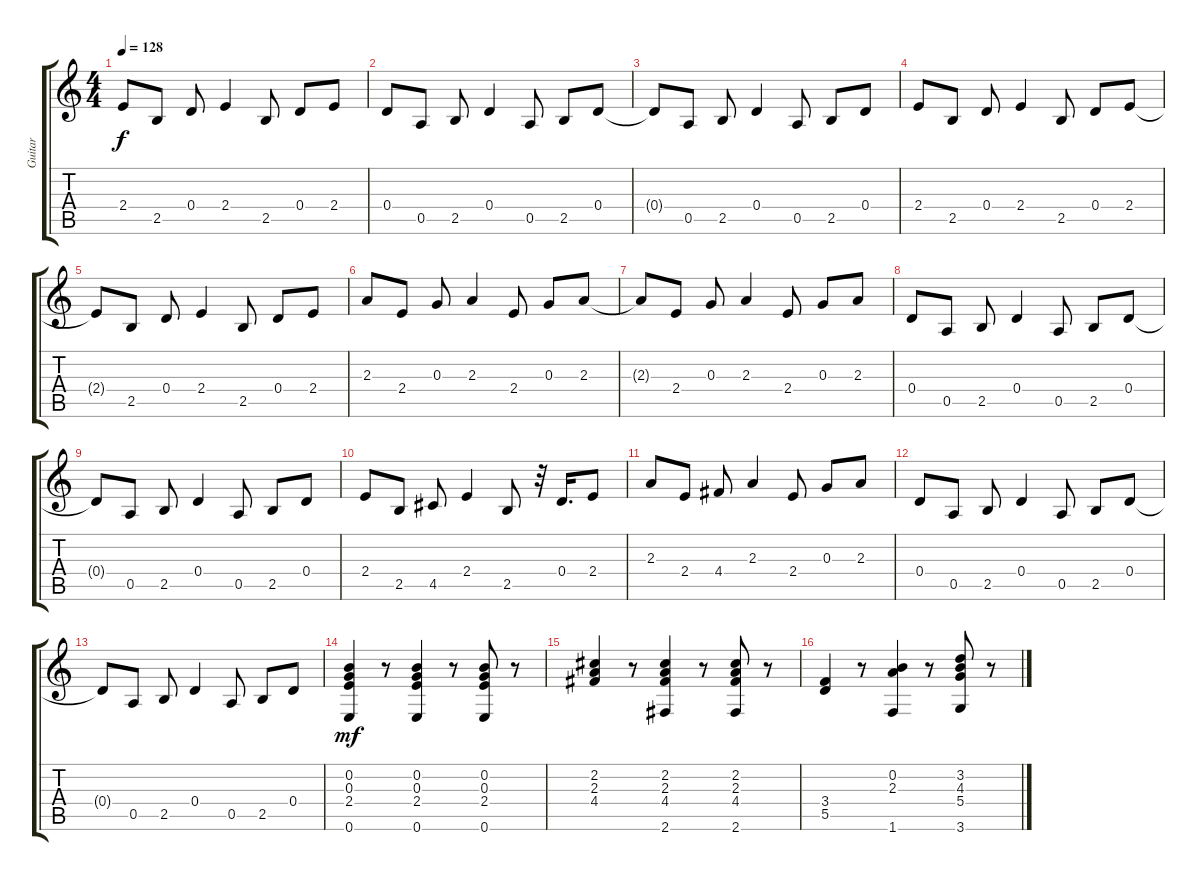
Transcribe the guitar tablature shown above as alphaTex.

\track ("Guitar" "Guitar") {instrument overdrivenguitar}
\staff {score tabs}
\tuning (E4 B3 G3 D3 A2 E2) {hide}
\ts (4 4)
\tempo 128
\clef g2
\ks c
2.4{t}.8{dy f} 2.5.8 0.4.8 2.4.4 2.5.8 0.4.8 2.4.8 |
0.4.8 0.5.8 2.5.8 0.4.4 0.5.8 2.5.8 0.4.8 |
0.4{t}.8 0.5.8 2.5.8 0.4.4 0.5.8 2.5.8 0.4.8 |
2.4.8 2.5.8 0.4.8 2.4.4 2.5.8 0.4.8 2.4.8 |
2.4{t}.8 2.5.8 0.4.8 2.4.4 2.5.8 0.4.8 2.4.8 |
2.3.8 2.4.8 0.3.8 2.3.4 2.4.8 0.3.8 2.3.8 |
2.3{t}.8 2.4.8 0.3.8 2.3.4 2.4.8 0.3.8 2.3.8 |
0.4.8 0.5.8 2.5.8 0.4.4 0.5.8 2.5.8 0.4.8 |
0.4{t}.8 0.5.8 2.5.8 0.4.4 0.5.8 2.5.8 0.4.8 |
2.4.8 2.5.8 4.5.8 2.4.4 2.5.8 r.32 0.4.16{d} 2.4.8 |
2.3.8 2.4.8 4.4.8 2.3.4 2.4.8 0.3.8 2.3.8 |
0.4.8 0.5.8 2.5.8 0.4.4 0.5.8 2.5.8 0.4.8 |
0.4{t}.8 0.5.8 2.5.8 0.4.4 0.5.8 2.5.8 0.4.8 |
(0.2 0.3 2.4 0.6).4{dy mf} r.8 (0.2 0.3 2.4 0.6).4 r.8 (0.2 0.3 2.4 0.6).8 r.8 |
(2.2 2.3 4.4).4 r.8 (2.2 2.3 4.4 2.6).4 r.8 (2.2 2.3 4.4 2.6).8 r.8 |
(3.4 5.5).4 r.8 (0.2 2.3 1.6).4 r.8 (3.2 4.3 5.4 3.6).8 r.8
